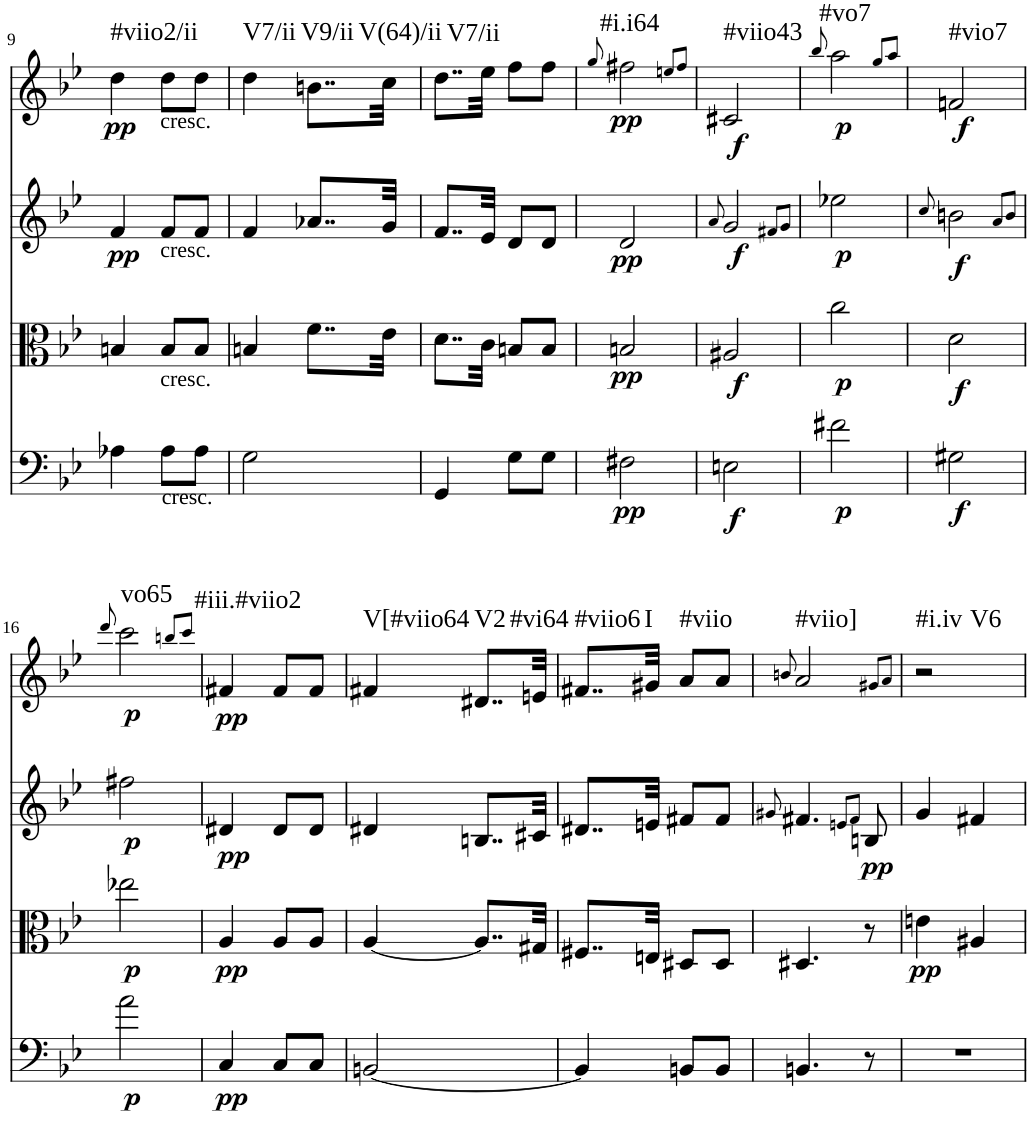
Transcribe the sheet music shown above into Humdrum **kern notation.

**kern	**dynam	**kern	**dynam	**kern	**dynam	**kern	**dynam	**harte
*part4	*part4	*part3	*part3	*part2	*part2	*part1	*part1	*part1
*staff4	*staff4	*staff3	*staff3	*staff2	*staff2	*staff1	*staff1	*
*I"Violoncello	*	*I"Viola	*	*I"Violin II	*	*I"Violin I	*	*
*I'Vc	*	*I'Vla	*	*I'Vln	*	*I'Vln	*	*
!!LO:PB:g=z
*clefF4	*	*clefC3	*	*clefG2	*	*clefG2	*	*
*k[b-e-]	*	*k[b-e-]	*	*k[b-e-]	*	*k[b-e-]	*	*
*M2/4	*	*M2/4	*	*M2/4	*	*M2/4	*	*
=9	=9	=9	=9	=9	=9	=9	=9	=9
!	!	!	!	!	!LO:DY:b	!	!LO:DY:b	!LO:H:kt=#viio2/ii
4A-X\	.	4Bn/	.	4f/	pp	4dd\	pp	N
!	!	!	!	!	!	!LO:TX:b:t=cresc.	!	!
!	!	!	!	!LO:TX:b:t=cresc.	!	!	!	!
!	!	!LO:TX:b:t=cresc.	!	!	!	!	!	!
!LO:TX:a:t=cresc.	!	!	!	!	!	!	!	!
8A-\L	.	8B/L	.	8f/L	.	8dd\L	.	.
8A-\J	.	8B/J	.	8f/J	.	8dd\J	.	.
=10	=10	=10	=10	=10	=10	=10	=10	=10
!	!	!	!	!	!	!	!	!LO:H:kt=V7/ii
2G\	.	4Bn/	.	4f/	.	4dd\	.	N
!	!	!	!	!	!	!	!	!LO:H:kt=V9/ii
.	.	8..f\L	.	8..a-X/L	.	8..bn\L	.	N
!	!	!	!	!	!	!	!	!LO:H:kt=V(64)/ii
.	.	32e-\Jkk	.	32g/Jkk	.	32cc\Jkk	.	N
=11	=11	=11	=11	=11	=11	=11	=11	=11
!	!	!	!	!	!	!	!	!LO:H:kt=V7/ii
4GG/	.	8..d\L	.	8..f/L	.	8..dd\L	.	N
.	.	32c\Jkk	.	32e-/Jkk	.	32ee-\Jkk	.	.
8G\L	.	8Bn/L	.	8d/L	.	8ff\L	.	.
8G\J	.	8B/J	.	8d/J	.	8ff\J	.	.
=12	=12	=12	=12	=12	=12	=12	=12	=12
.	.	.	.	.	.	8qgg/	.	.
!	!LO:DY:b	!	!LO:DY:b	!	!LO:DY:b	!	!LO:DY:b	!LO:H:kt=#i.i64
2F#X\	pp	2Bn/	pp	2d/	pp	2ff#X\	pp	N
.	.	.	.	.	.	8qeen/L	.	.
.	.	.	.	.	.	8qff#/J	.	.
=13	=13	=13	=13	=13	=13	=13	=13	=13
.	.	.	.	8qa/	.	.	.	.
!	!LO:DY:b	!	!LO:DY:b	!	!LO:DY:b	!	!LO:DY:b	!LO:H:kt=#viio43
2En\	f	2A#X/	f	2g/	f	2c#X/	f	N
.	.	.	.	8qf#X/L	.	.	.	.
.	.	.	.	8qg/J	.	.	.	.
=14	=14	=14	=14	=14	=14	=14	=14	=14
.	.	.	.	.	.	8qbb-/	.	.
!	!LO:DY:b	!	!LO:DY:b	!	!LO:DY:b	!	!LO:DY:b	!LO:H:kt=#vo7
2f#X\	p	2cc\	p	2ee-X\	p	2aa\	p	N
.	.	.	.	.	.	8qgg/L	.	.
.	.	.	.	.	.	8qaa/J	.	.
=15	=15	=15	=15	=15	=15	=15	=15	=15
.	.	.	.	8qcc/	.	.	.	.
!	!LO:DY:b	!	!LO:DY:b	!	!LO:DY:b	!	!LO:DY:b	!LO:H:kt=#vio7
2G#X\	f	2d\	f	2bn\	f	2fn/	f	N
.	.	.	.	8qa/L	.	.	.	.
.	.	.	.	8qb/J	.	.	.	.
!!LO:LB:g=z
=16	=16	=16	=16	=16	=16	=16	=16	=16
.	.	.	.	.	.	8qddd/	.	.
!	!LO:DY:b	!	!LO:DY:b	!	!LO:DY:b	!	!LO:DY:b	!LO:H:kt=vo65
2a\	p	2ee-X\	p	2ff#X\	p	2ccc\	p	N
.	.	.	.	.	.	8qbbn/L	.	.
.	.	.	.	.	.	8qccc/J	.	.
=17	=17	=17	=17	=17	=17	=17	=17	=17
!	!LO:DY:b	!	!LO:DY:b	!	!LO:DY:b	!	!LO:DY:b	!LO:H:kt=#iii.#viio2
4C/	pp	4A/	pp	4d#X/	pp	4f#X/	pp	N
8C/L	.	8A/L	.	8d#/L	.	8f#/L	.	.
8C/J	.	8A/J	.	8d#/J	.	8f#/J	.	.
=18	=18	=18	=18	=18	=18	=18	=18	=18
!	!	!	!	!	!	!	!	!LO:H:kt=V[#viio64
[2BBn/	.	[4A/	.	4d#X/	.	4f#X/	.	N
!	!	!	!	!	!	!	!	!LO:H:kt=V2
.	.	8..A/L]	.	8..Bn/L	.	8..d#X/L	.	N
!	!	!	!	!	!	!	!	!LO:H:kt=#vi64
.	.	32G#X/Jkk	.	32c#X/Jkk	.	32en/Jkk	.	N
=19	=19	=19	=19	=19	=19	=19	=19	=19
!	!	!	!	!	!	!	!	!LO:H:kt=#viio6
4BB/]	.	8..F#X/L	.	8..d#X/L	.	8..f#X/L	.	N
!	!	!	!	!	!	!	!	!LO:H:kt=I
.	.	32En/Jkk	.	32en/Jkk	.	32g#X/Jkk	.	N
!	!	!	!	!	!	!	!	!LO:H:kt=#viio
8BBn/L	.	8D#X/L	.	8f#X/L	.	8a/L	.	N
8BB/J	.	8D#/J	.	8f#/J	.	8a/J	.	.
=20	=20	=20	=20	=20	=20	=20	=20	=20
.	.	.	.	8qg#X/	.	8qbn/	.	.
!	!	!	!	!	!	!	!	!LO:H:kt=#viio]
4.BBn/	.	4.D#X/	.	4.f#X/	.	2a/	.	N
.	.	.	.	8qen/L	.	.	.	.
.	.	.	.	8qf#/J	.	.	.	.
!	!	!	!	!	!LO:DY:b	!	!	!
8r	.	8r	.	8Bn/	pp	.	.	.
.	.	.	.	.	.	8qg#X/L	.	.
.	.	.	.	.	.	8qa/J	.	.
=21	=21	=21	=21	=21	=21	=21	=21	=21
!	!	!	!LO:DY:b	!	!	!	!	!LO:H:n=1:kt=#i.iv
!	!	!	!	!	!	!	!	!LO:H:n=2:kt=V6
2r	.	4en\	pp	4g/	.	2r	.	N N
.	.	4A#X/	.	4f#X/	.	.	.	.
=	=	=	=	=	=	=	=	=
*-	*-	*-	*-	*-	*-	*-	*-	*-
